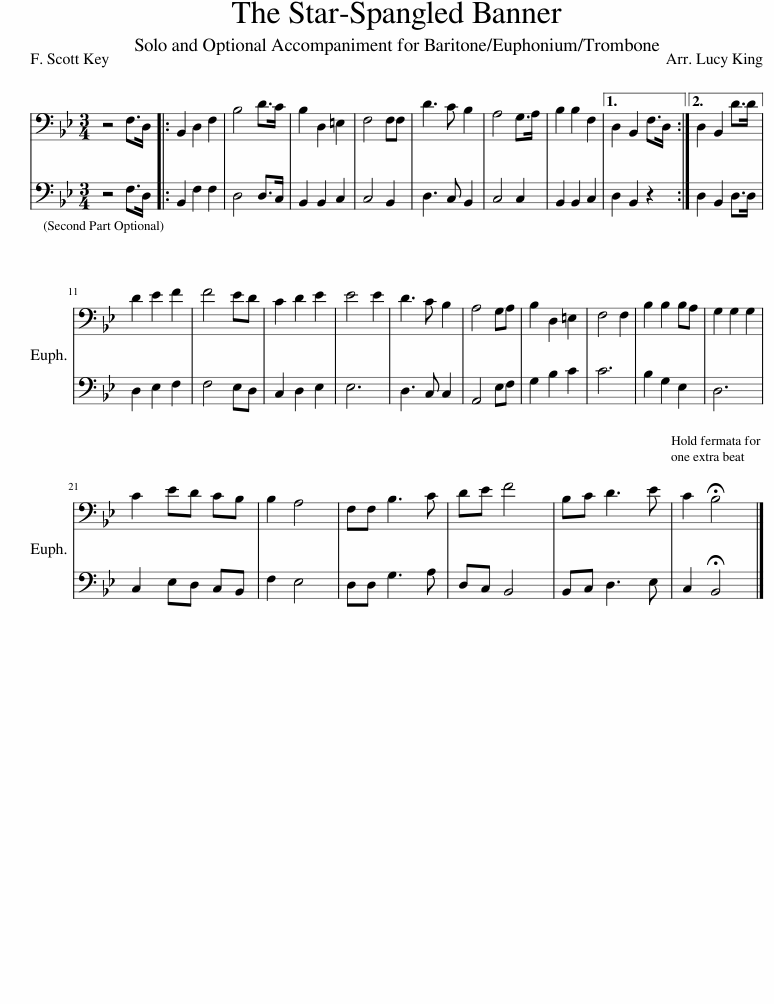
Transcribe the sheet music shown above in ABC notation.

X:1
%%score { 1 | 2 }
L:1/8
M:3/4
I:linebreak $
K:Bb
V:1 bass
V:2 bass
V:1
 z4 F,>D, |: B,,2 D,2 F,2 | B,4 D>C | B,2 D,2 =E,2 | F,4 F,F, | %5
 D3 C B,2 | A,4 G,>A, | B,2 B,2 F,2 |1 D,2 B,,2 F,>D, :|2 D,2 B,,2 D>D ||$ %10
 D2 E2 F2 | F4 ED | C2 D2 E2 | E4 E2 | D3 C B,2 | %15
 A,4 G,A, | B,2 D,2 =E,2 | F,4 F,2 | B,2 B,2 B,A, | G,2 G,2 G,2 |$ %20
 C2 ED CB, | B,2 A,4 | F,F, B,3 C | DE F4 | B,C D3 E | %25
 C2 !fermata!B,4 |] %26
V:2
 z4 F,>D, |: B,,2 F,2 F,2 | D,4 D,>C, | B,,2 B,,2 C,2 | C,4 B,,2 | %5
 D,3 C, B,,2 | C,4 C,2 | B,,2 B,,2 C,2 |1 D,2 B,,2 z2 :|2 D,2 B,,2 D,>D, ||$ %10
 D,2 E,2 F,2 | F,4 E,D, | C,2 D,2 E,2 | E,6 | D,3 C, C,2 | %15
 A,,4 E,F, | G,2 B,2 C2 | C6 | B,2 G,2 E,2 | D,6 |$ %20
 C,2 E,D, C,B,, | F,2 E,4 | D,D, G,3 A, | D,C, B,,4 | B,,C, D,3 E, | %25
 C,2 !fermata!B,,4 |] %26
